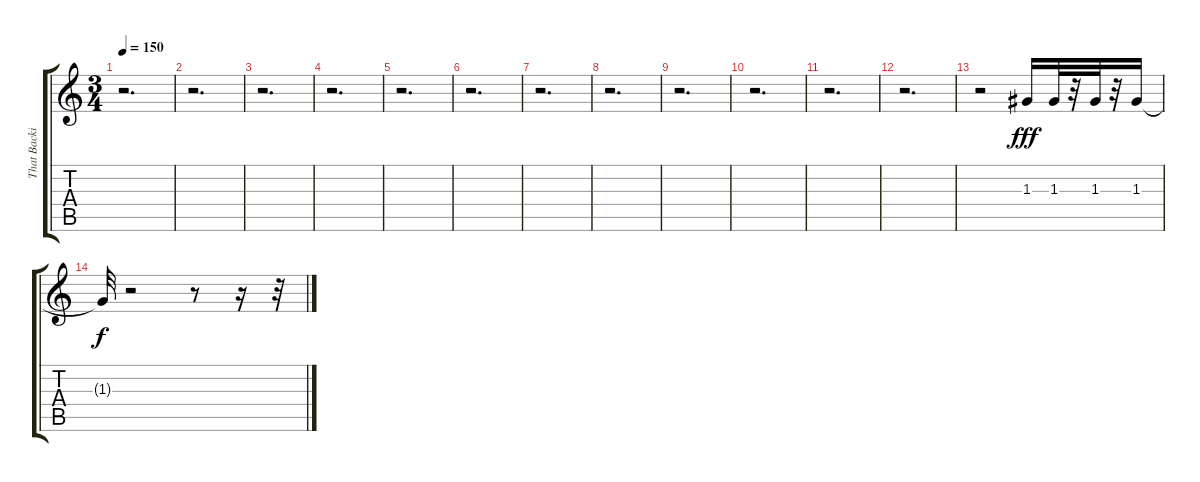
\track ("That Backing Sound Palm Mute 4 closest s" "That Backi") {instrument electricguitarmuted}
\staff {score tabs}
\tuning (E4 B3 G3 D3 A2 E2) {hide}
\ts (3 4)
\tempo 150
\clef g2
\ks c
r.2{d dy fff} |
r.2{d} |
r.2{d} |
r.2{d} |
r.2{d} |
r.2{d} |
r.2{d} |
r.2{d} |
r.2{d} |
r.2{d} |
r.2{d} |
r.2{d} |
r.2 1.3.16 1.3.32 r.32 1.3.32 r.32 1.3.16 |
1.3{t}.32{dy f} r.2 r.8 r.16 r.32
